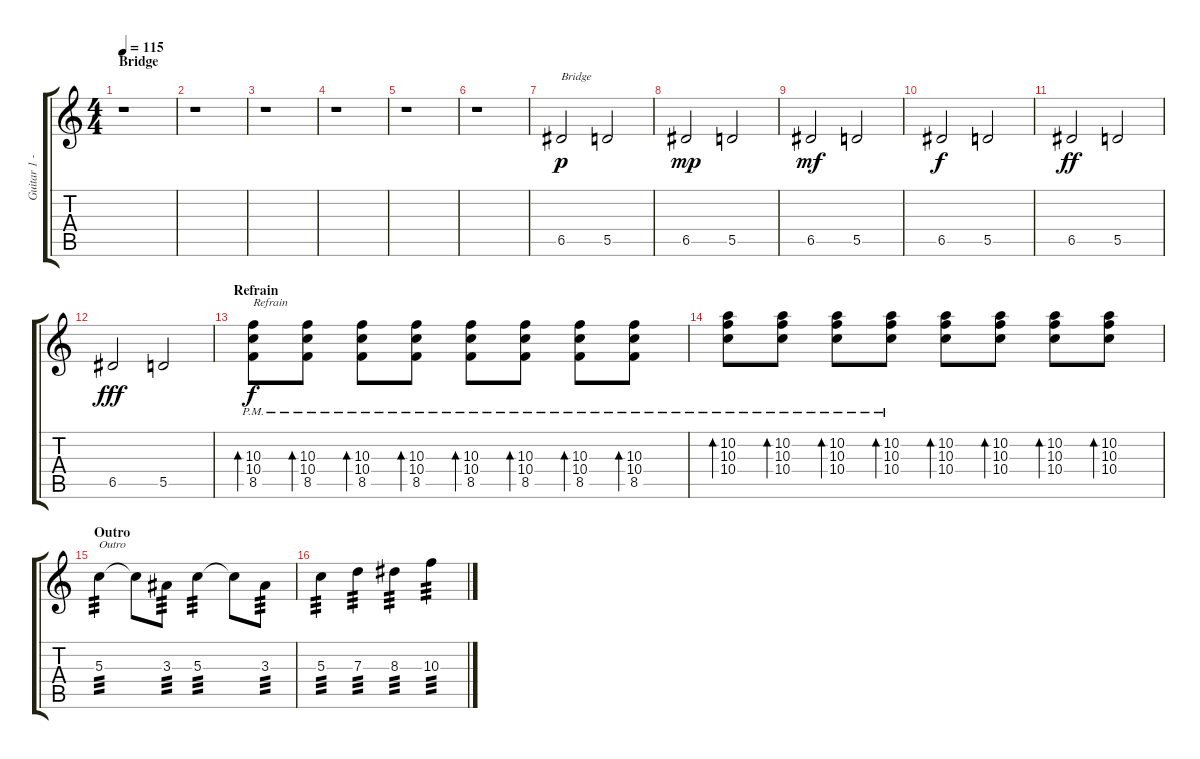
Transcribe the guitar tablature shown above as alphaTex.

\track ("Guitar 1 - Alex Kapranos" "Guitar 1 -") {instrument electricguitarclean}
\staff {score tabs}
\tuning (E4 B3 G3 D3 A2 E2) {hide}
\ts (4 4)
\section ("" "Bridge")
\tempo 115
\clef g2
\ks c
r.1{dy f} |
r.1 |
r.1 |
r.1 |
r.1 |
r.1 |
6.5.2{txt "Bridge" dy p volume 5 instrument guitarharmonics} 5.5.2 |
6.5.2{dy mp} 5.5.2 |
6.5.2{dy mf} 5.5.2 |
6.5.2{dy f} 5.5.2 |
6.5.2{dy ff} 5.5.2 |
6.5.2{dy fff} 5.5.2 |
\section ("" "Refrain")
(10.3{pm} 10.4{pm} 8.5{pm}).8{bd 30 txt "Refrain" dy f volume 8 instrument overdrivenguitar} (10.3{pm} 10.4{pm} 8.5{pm}).8{bd 30} (10.3{pm} 10.4{pm} 8.5{pm}).8{bd 30} (10.3{pm} 10.4{pm} 8.5{pm}).8{bd 30} (10.3 10.4{pm} 8.5{pm}).8{bd 30} (10.3 10.4{pm} 8.5{pm}).8{bd 30} (10.3 10.4{pm} 8.5{pm}).8{bd 30} (10.3 10.4{pm} 8.5{pm}).8{bd 30} |
(10.2 10.3 10.4{pm}).8{bd 30} (10.2 10.3 10.4{pm}).8{bd 30} (10.2 10.3 10.4{pm}).8{bd 30} (10.2 10.3 10.4{pm}).8{bd 30} (10.2 10.3 10.4).8{bd 30} (10.2 10.3 10.4).8{bd 30} (10.2 10.3 10.4).8{bd 30} (10.2 10.3 10.4).8{bd 30} |
\section ("" "Outro")
5.3.4{txt "Outro" tp 3 volume 12 instrument distortionguitar} 5.3{t}.8 3.3.8{tp 3} 5.3.4{tp 3} 5.3{t}.8 3.3.8{tp 3} |
5.3.4{tp 3} 7.3.4{tp 3} 8.3.4{tp 3} 10.3.4{tp 3}
